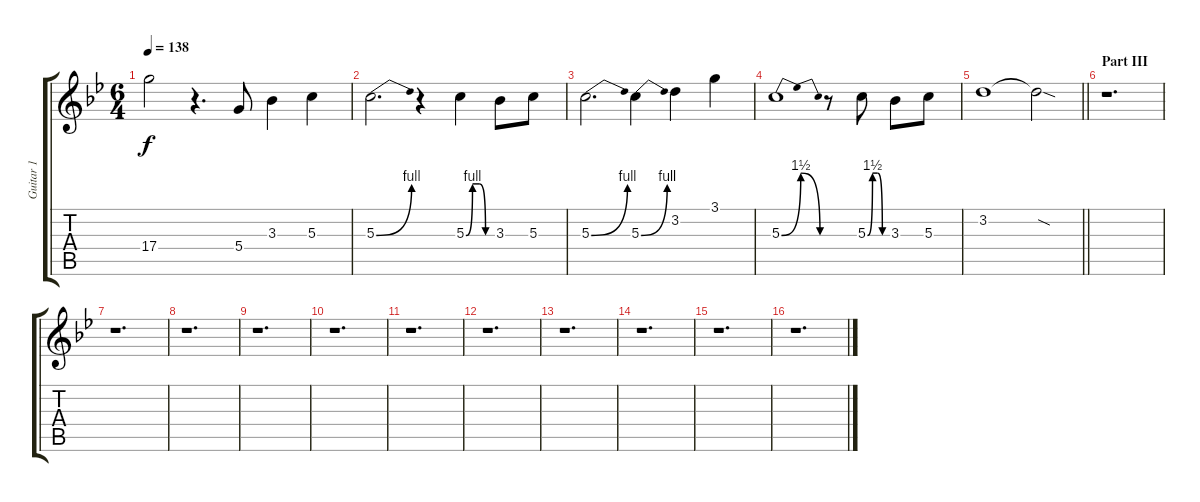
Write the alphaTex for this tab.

\track ("Guitar 1" "Guitar 1") {instrument electricguitarjazz}
\staff {score tabs}
\tuning (E4 B3 G3 D3 A2 E2) {hide}
\ts (6 4)
\tempo 138
\clef g2
\ks gminor
17.4.2{dy f} r.4{d} 5.4.8 3.3.4 5.3.4 |
5.3{be (bend 0 0 60 4)}.2{d} r.4 5.3{be (custom 0 0 15 4 30 4 45 0 60 0)}.4 3.3.8 5.3.8 |
5.3{be (bend 0 0 60 4)}.2{d} 5.3{be (bend 0 0 60 4)}.4 3.2.4 3.1.4 |
5.3{be (bendrelease 0 0 23 6 45 6 60 0)}.1 r.8 5.3{be (custom 0 0 15 6 30 6 45 0 60 0)}.8 3.3.8 5.3.8 |
\barLineRight lightlight
3.2.1 3.2{sod t}.2 |
\section ("" "Part III")
r.1{d} |
r.1{d} |
r.1{d} |
r.1{d} |
r.1{d} |
r.1{d} |
r.1{d} |
r.1{d} |
r.1{d} |
r.1{d} |
r.1{d}
